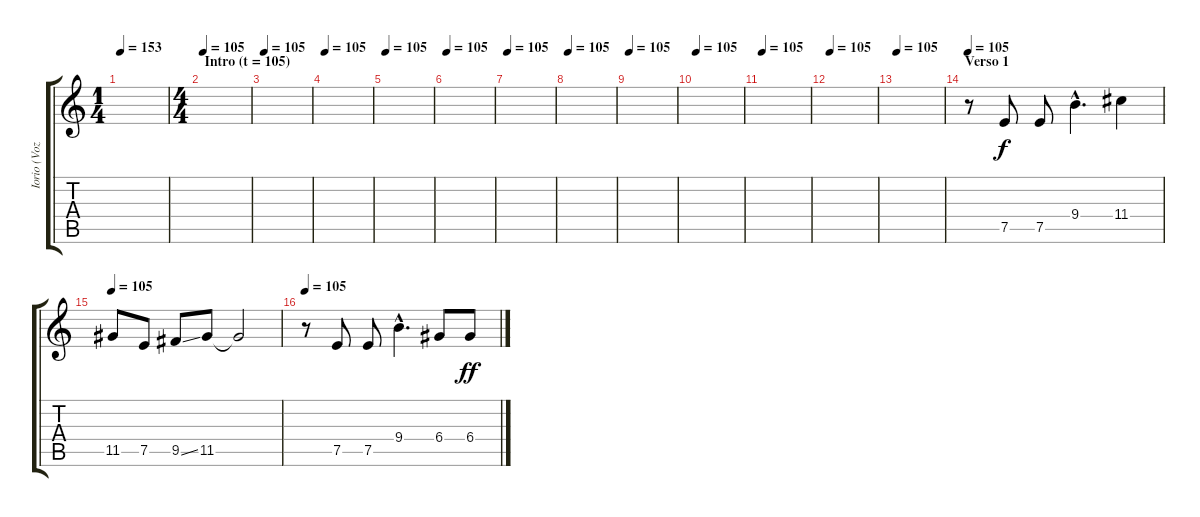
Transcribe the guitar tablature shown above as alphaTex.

\track ("Iorio (Voz)" "Iorio (Voz") {instrument contrabass}
\staff {score tabs}
\tuning (E4 B3 G3 D3 A2 E2) {hide}
\ts (1 4)
\tempo 153
\tempo 105
\tempo 153
\clef g2
\ks c
|
\ts (4 4)
\section ("" "Intro (t = 105)")
\tempo 105
|
\tempo 105
|
\tempo 105
|
\tempo 105
|
\tempo 105
|
\tempo 105
|
\tempo 105
|
\tempo 105
|
\tempo 105
|
\tempo 105
|
\tempo 105
|
\tempo 105
|
\section ("" "Verso 1")
\tempo 105
r.8 7.5.8 7.5.8 9.4{hac}.4{d} 11.4.4 |
\tempo 105
11.5.8 7.5.8 9.5{ss}.8 11.5.8 11.5{t}.2 |
\tempo 105
r.8 7.5.8 7.5.8 9.4{hac}.4{d} 6.4.8 6.4.8{dy ff}
